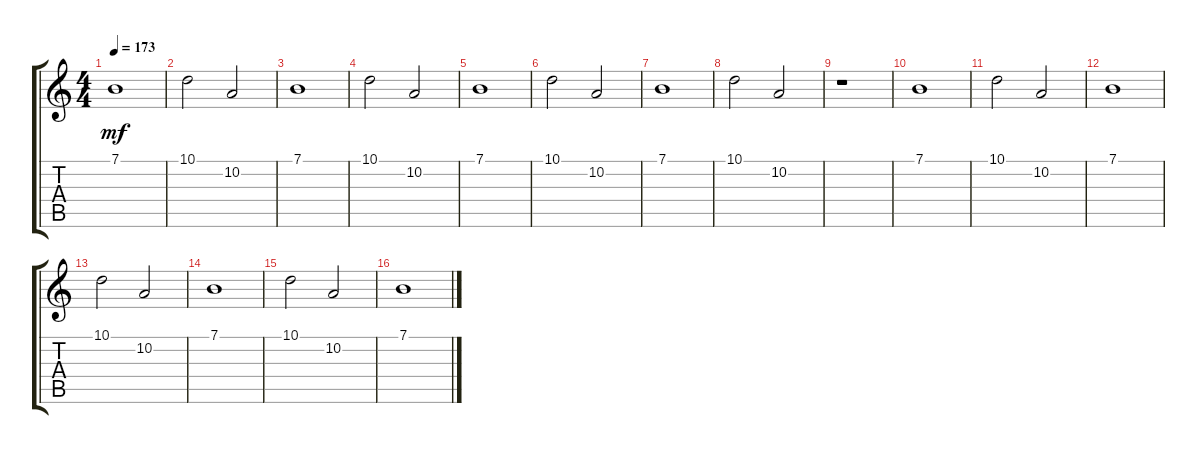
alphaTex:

\track "" {instrument shakuhachi}
\staff {score tabs}
\tuning (E4 B3 G3 D3 A2 E2) {hide}
\ts (4 4)
\tempo 173
\clef g2
\ks c
7.1.1{dy mf} |
10.1.2 10.2.2 |
7.1.1 |
10.1.2 10.2.2 |
7.1.1 |
10.1.2 10.2.2 |
7.1.1 |
10.1.2 10.2.2 |
r.1 |
7.1.1 |
10.1.2 10.2.2 |
7.1.1 |
10.1.2 10.2.2 |
7.1.1 |
10.1.2 10.2.2 |
7.1.1
